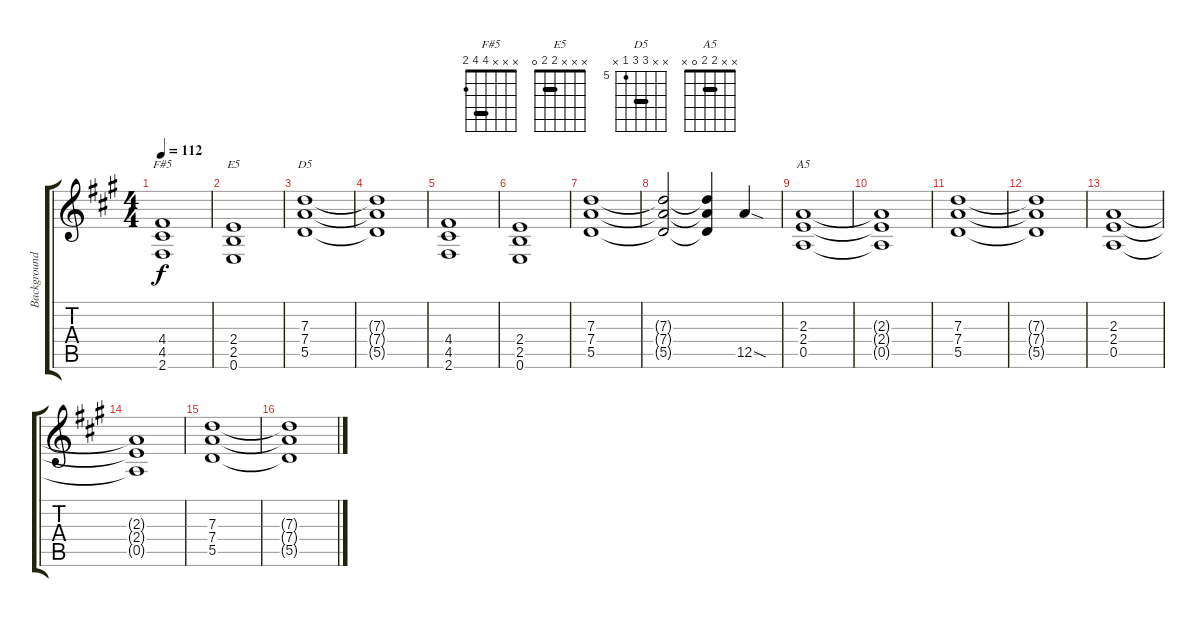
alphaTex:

\track ("Background Guitar" "Background") {instrument distortionguitar}
\staff {score tabs}
\tuning (E4 B3 G3 D3 A2 E2) {hide}
\chord ("F#5" x x x 4 4 2) {barre 4}
\chord ("E5" x x x 2 2 0) {barre 2}
\chord ("D5" x x 7 7 5 x) {firstfret 5 barre 7}
\chord ("A5" x x 2 2 0 x) {barre 2}
\ts (4 4)
\tempo 112
\clef g2
\ks a
(4.4 4.5 2.6).1{ch "F#5" dy f} |
(2.4 2.5 0.6).1{ch "E5"} |
(7.3 7.4 5.5).1{ch "D5"} |
(7.3{t} 7.4{t} 5.5{t}).1 |
(4.4 4.5 2.6).1 |
(2.4 2.5 0.6).1 |
(7.3 7.4 5.5).1 |
(7.3{t} 7.4{t} 5.5{t}).2 (7.3{t} 7.4{t} 5.5{t}).4 12.5{sod}.4 |
(2.3 2.4 0.5).1{ch "A5"} |
(2.3{t} 2.4{t} 0.5{t}).1 |
(7.3 7.4 5.5).1 |
(7.3{t} 7.4{t} 5.5{t}).1 |
(2.3 2.4 0.5).1 |
(2.3{t} 2.4{t} 0.5{t}).1 |
(7.3 7.4 5.5).1 |
(7.3{t} 7.4{t} 5.5{t}).1
